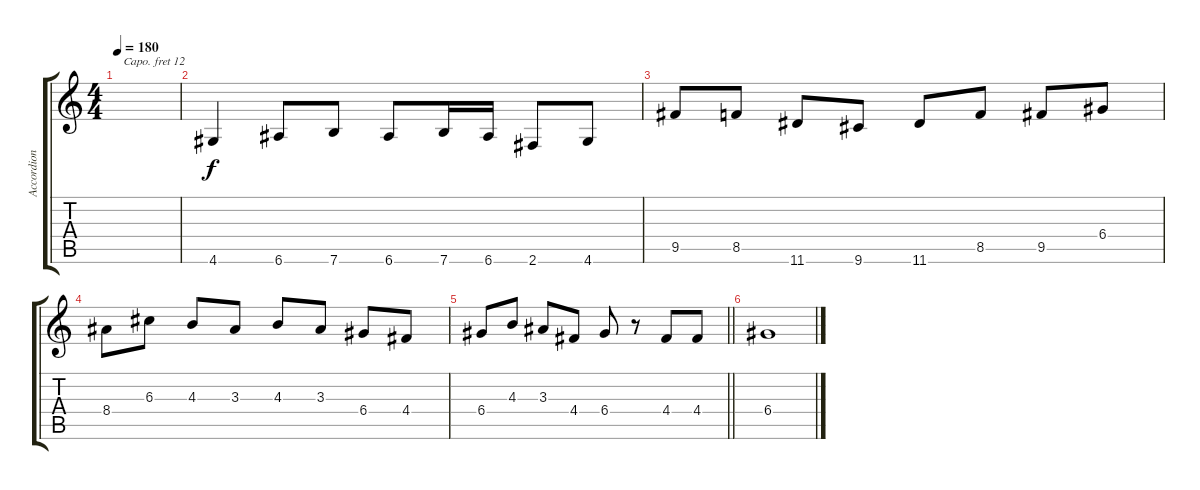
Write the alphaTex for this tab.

\track ("Accordion" "Accordion") {instrument accordion}
\staff {score tabs}
\capo 12
\tuning (E4 B3 G3 D3 A2 E2) {hide}
\ts (4 4)
\tempo 180
\clef g2
\ks c
|
4.6.4 6.6.8 7.6.8 6.6.8 7.6.16 6.6.16 2.6.8 4.6.8 |
9.5.8 8.5.8 11.6.8 9.6.8 11.6.8 8.5.8 9.5.8 6.4.8 |
8.4.8 6.3.8 4.3.8 3.3.8 4.3.8 3.3.8 6.4.8 4.4.8 |
\barLineRight lightlight
6.4.8 4.3.8 3.3.8 4.4.8 6.4.8 r.8 4.4.8 4.4.8 |
6.4.1
